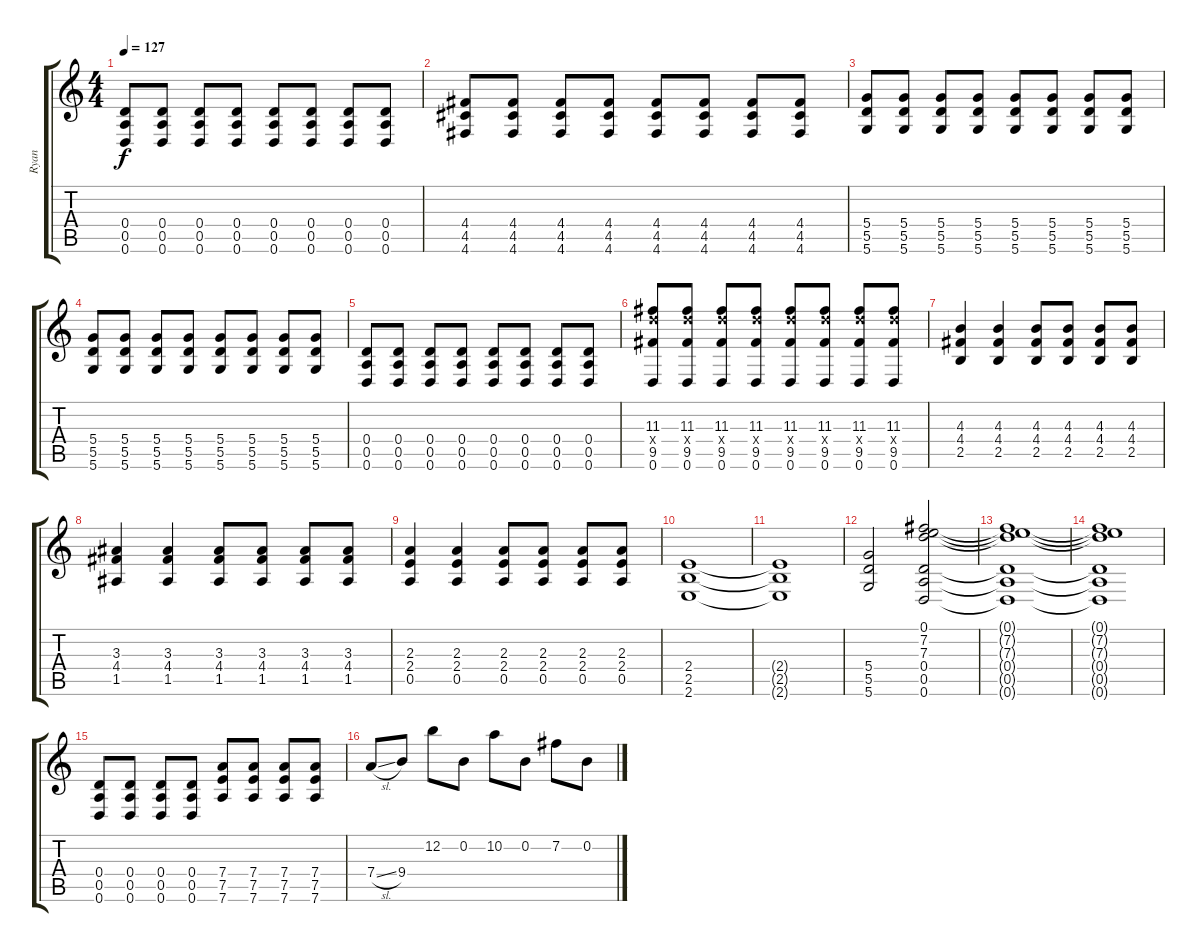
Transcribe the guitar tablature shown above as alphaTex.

\track ("Ryan" "Ryan") {instrument distortionguitar}
\staff {score tabs}
\tuning (E4 B3 G3 D3 A2 D2) {hide}
\ts (4 4)
\tempo 127
\clef g2
\ks c
(0.4 0.5 0.6).8{dy f} (0.4 0.5 0.6).8 (0.4 0.5 0.6).8 (0.4 0.5 0.6).8 (0.4 0.5 0.6).8 (0.4 0.5 0.6).8 (0.4 0.5 0.6).8 (0.4 0.5 0.6).8 |
(4.4 4.5 4.6).8 (4.4 4.5 4.6).8 (4.4 4.5 4.6).8 (4.4 4.5 4.6).8 (4.4 4.5 4.6).8 (4.4 4.5 4.6).8 (4.4 4.5 4.6).8 (4.4 4.5 4.6).8 |
(5.4 5.5 5.6).8 (5.4 5.5 5.6).8 (5.4 5.5 5.6).8 (5.4 5.5 5.6).8 (5.4 5.5 5.6).8 (5.4 5.5 5.6).8 (5.4 5.5 5.6).8 (5.4 5.5 5.6).8 |
(5.4 5.5 5.6).8 (5.4 5.5 5.6).8 (5.4 5.5 5.6).8 (5.4 5.5 5.6).8 (5.4 5.5 5.6).8 (5.4 5.5 5.6).8 (5.4 5.5 5.6).8 (5.4 5.5 5.6).8 |
(0.4 0.5 0.6).8 (0.4 0.5 0.6).8 (0.4 0.5 0.6).8 (0.4 0.5 0.6).8 (0.4 0.5 0.6).8 (0.4 0.5 0.6).8 (0.4 0.5 0.6).8 (0.4 0.5 0.6).8 |
(11.3 12.4{x} 9.5 0.6).8 (11.3 12.4{x} 9.5 0.6).8 (11.3 12.4{x} 9.5 0.6).8 (11.3 12.4{x} 9.5 0.6).8 (11.3 12.4{x} 9.5 0.6).8 (11.3 12.4{x} 9.5 0.6).8 (11.3 12.4{x} 9.5 0.6).8 (11.3 12.4{x} 9.5 0.6).8 |
(4.3 4.4 2.5).4 (4.3 4.4 2.5).4 (4.3 4.4 2.5).8 (4.3 4.4 2.5).8 (4.3 4.4 2.5).8 (4.3 4.4 2.5).8 |
(3.3 4.4 1.5).4 (3.3 4.4 1.5).4 (3.3 4.4 1.5).8 (3.3 4.4 1.5).8 (3.3 4.4 1.5).8 (3.3 4.4 1.5).8 |
(2.3 2.4 0.5).4 (2.3 2.4 0.5).4 (2.3 2.4 0.5).8 (2.3 2.4 0.5).8 (2.3 2.4 0.5).8 (2.3 2.4 0.5).8 |
(2.4 2.5 2.6).1 |
(2.4{t} 2.5{t} 2.6{t}).1 |
(5.4 5.5 5.6).2 (0.1 7.2 7.3 0.4 0.5 0.6).2 |
(0.1{t} 7.2{t} 7.3{t} 0.4{t} 0.5{t} 0.6{t}).1 |
(0.1{t} 7.2{t} 7.3{t} 0.4{t} 0.5{t} 0.6{t}).1 |
(0.4 0.5 0.6).8 (0.4 0.5 0.6).8 (0.4 0.5 0.6).8 (0.4 0.5 0.6).8 (7.4 7.5 7.6).8 (7.4 7.5 7.6).8 (7.4 7.5 7.6).8 (7.4 7.5 7.6).8 |
7.4{sl}.8 9.4.8 12.2.8 0.2.8 10.2.8 0.2.8 7.2.8 0.2.8
